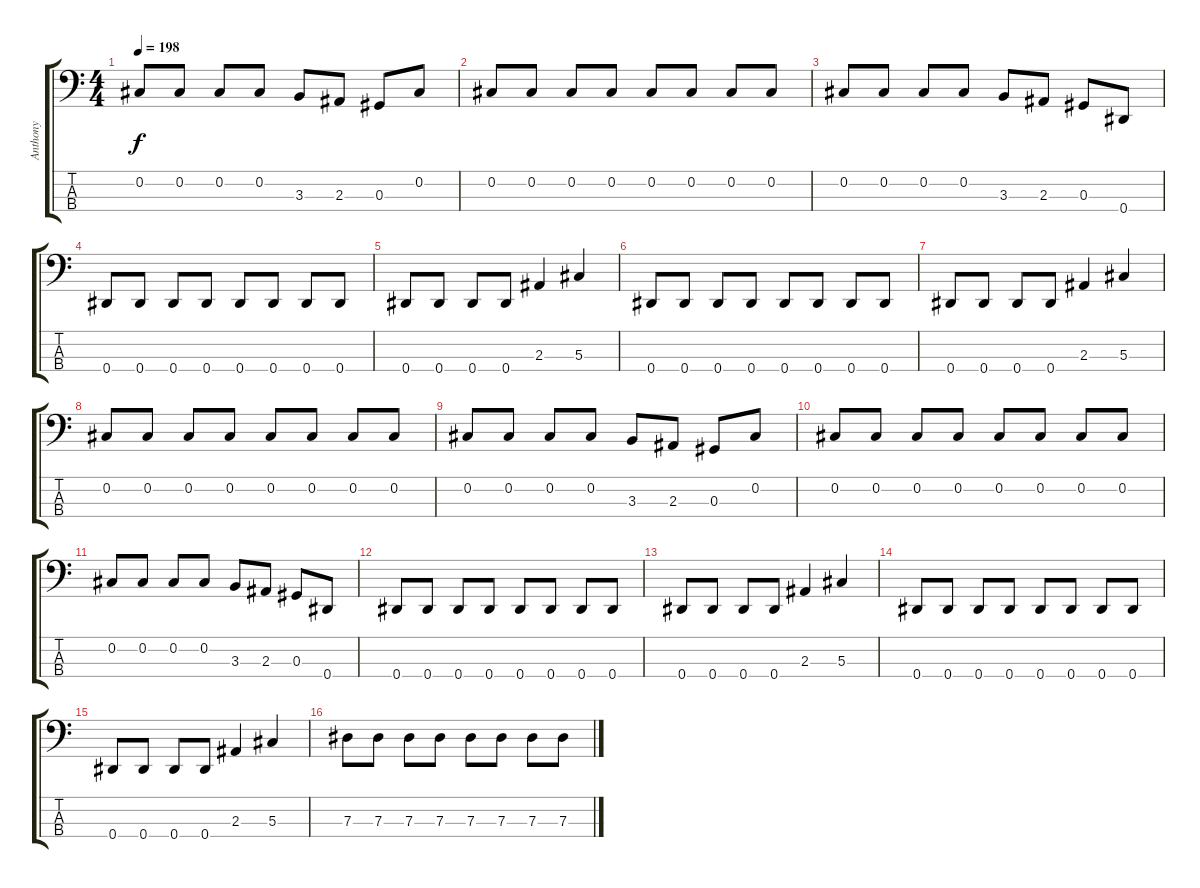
\track ("Anthony" "Anthony") {instrument electricbassfinger}
\staff {score tabs}
\tuning (Gb2 Db2 Ab1 Eb1) {hide}
\ts (4 4)
\tempo 198
\clef f4
\ks c
0.2.8{dy f} 0.2.8 0.2.8 0.2.8 3.3.8 2.3.8 0.3.8 0.2.8 |
0.2.8 0.2.8 0.2.8 0.2.8 0.2.8 0.2.8 0.2.8 0.2.8 |
0.2.8 0.2.8 0.2.8 0.2.8 3.3.8 2.3.8 0.3.8 0.4.8 |
0.4.8 0.4.8 0.4.8 0.4.8 0.4.8 0.4.8 0.4.8 0.4.8 |
0.4.8 0.4.8 0.4.8 0.4.8 2.3.4 5.3.4 |
0.4.8 0.4.8 0.4.8 0.4.8 0.4.8 0.4.8 0.4.8 0.4.8 |
0.4.8 0.4.8 0.4.8 0.4.8 2.3.4 5.3.4 |
0.2.8 0.2.8 0.2.8 0.2.8 0.2.8 0.2.8 0.2.8 0.2.8 |
0.2.8 0.2.8 0.2.8 0.2.8 3.3.8 2.3.8 0.3.8 0.2.8 |
0.2.8 0.2.8 0.2.8 0.2.8 0.2.8 0.2.8 0.2.8 0.2.8 |
0.2.8 0.2.8 0.2.8 0.2.8 3.3.8 2.3.8 0.3.8 0.4.8 |
0.4.8 0.4.8 0.4.8 0.4.8 0.4.8 0.4.8 0.4.8 0.4.8 |
0.4.8 0.4.8 0.4.8 0.4.8 2.3.4 5.3.4 |
0.4.8 0.4.8 0.4.8 0.4.8 0.4.8 0.4.8 0.4.8 0.4.8 |
0.4.8 0.4.8 0.4.8 0.4.8 2.3.4 5.3.4 |
7.3.8 7.3.8 7.3.8 7.3.8 7.3.8 7.3.8 7.3.8 7.3.8
